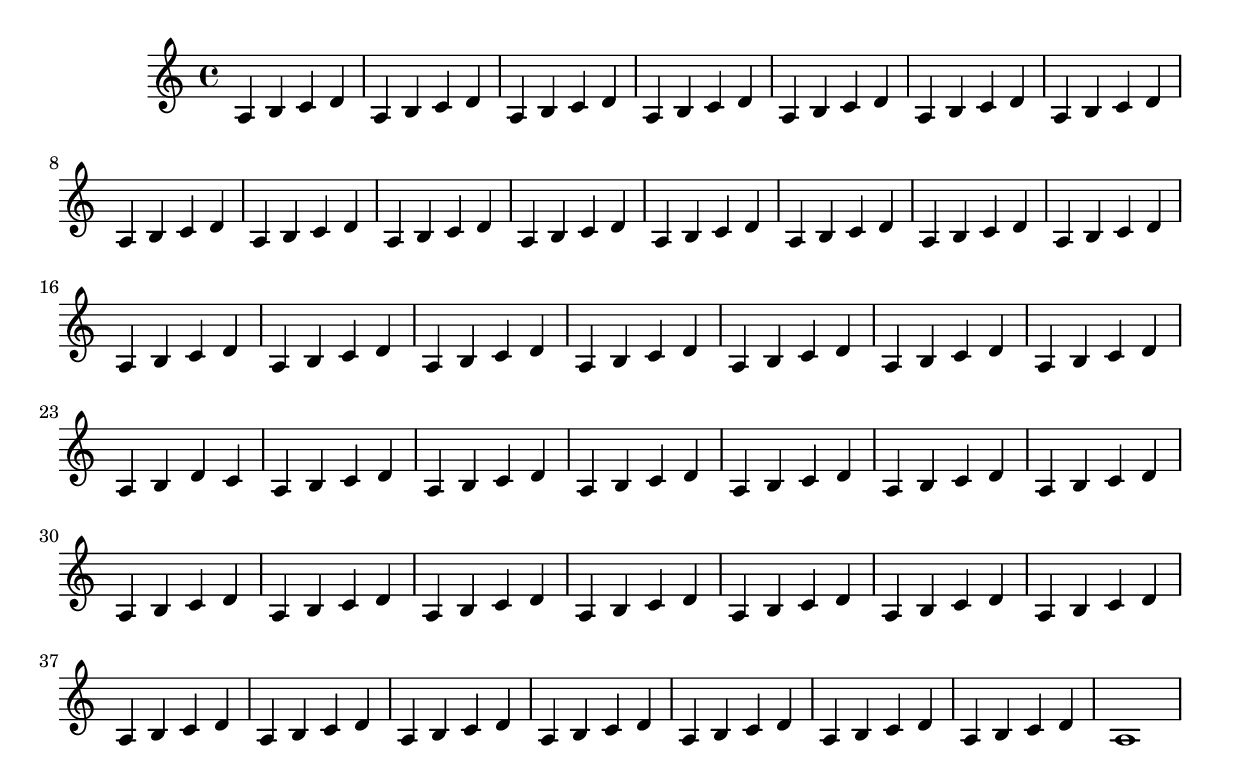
\version "2.16.0"

\header {
  texidoc = "Use @code{define-event-class}, scheme engraver methods,
and grob creation methods to create a fully functional text spanner
in scheme."
}

#(define my-grob-descriptions '())

#(define my-event-classes (ly:make-context-mod))

defineEventClass =
#(define-void-function (parser location class parent)
   (symbol? symbol?)
   (ly:add-context-mod
    my-event-classes
    `(apply
      ,(lambda (context class parent)
	 (ly:context-set-property!
	  context
	  'EventClasses
	  (event-class-cons
	   class
	   parent
	   (ly:context-property context 'EventClasses '()))))
      ,class ,parent)))

\defineEventClass #'scheme-text-span-event #'span-event

#(define (add-grob-definition grob-name grob-entry)
   (let* ((meta-entry   (assoc-get 'meta grob-entry))
          (class        (assoc-get 'class meta-entry))
          (ifaces-entry (assoc-get 'interfaces meta-entry)))
     (set-object-property! grob-name 'translation-type? list?)
     (set-object-property! grob-name 'is-grob? #t)
     (set! ifaces-entry (append (case class
                                  ((Item) '(item-interface))
                                  ((Spanner) '(spanner-interface))
                                  ((Paper_column) '((item-interface
                                                     paper-column-interface)))
                                  ((System) '((system-interface
                                               spanner-interface)))
                                  (else '(unknown-interface)))
                                ifaces-entry))
     (set! ifaces-entry (uniq-list (sort ifaces-entry symbol<?)))
     (set! ifaces-entry (cons 'grob-interface ifaces-entry))
     (set! meta-entry (assoc-set! meta-entry 'name grob-name))
     (set! meta-entry (assoc-set! meta-entry 'interfaces
                                  ifaces-entry))
     (set! grob-entry (assoc-set! grob-entry 'meta meta-entry))
     (set! my-grob-descriptions
           (cons (cons grob-name grob-entry)
                 my-grob-descriptions))))

#(add-grob-definition
  'SchemeTextSpanner
  `(
    (bound-details . ((left . ((Y . 0)
                               (padding . 0.25)
                               (attach-dir . ,LEFT)
                               ))
                      (left-broken . ((end-on-note . #t)))
                      (right . ((Y . 0)
                                (padding . 0.25)
                                ))
                      ))
    (dash-fraction . 0.2)
    (dash-period . 3.0)
    (direction . ,UP)
    (font-shape . italic)
    (left-bound-info . ,ly:line-spanner::calc-left-bound-info)
    (outside-staff-priority . 350)
    (right-bound-info . ,ly:line-spanner::calc-right-bound-info)
    (staff-padding . 0.8)
    (stencil . ,ly:line-spanner::print)
    (style . dashed-line)

    (meta . ((class . Spanner)
             (interfaces . (font-interface
                            line-interface
                            line-spanner-interface
                            side-position-interface))))))

#(define scheme-event-spanner-types
   '(
     (SchemeTextSpanEvent
      . ((description . "Used to signal where scheme text spanner brackets
start and stop.")
         (types . (general-music scheme-text-span-event span-event event))
         ))
     ))

#(set!
  scheme-event-spanner-types
  (map (lambda (x)
         (set-object-property! (car x)
                               'music-description
                               (cdr (assq 'description (cdr x))))
         (let ((lst (cdr x)))
           (set! lst (assoc-set! lst 'name (car x)))
           (set! lst (assq-remove! lst 'description))
           (hashq-set! music-name-to-property-table (car x) lst)
           (cons (car x) lst)))
       scheme-event-spanner-types))

#(set! music-descriptions
       (append scheme-event-spanner-types music-descriptions))

#(set! music-descriptions
       (sort music-descriptions alist<?))

#(define (add-bound-item spanner item)
   (if (null? (ly:spanner-bound spanner LEFT))
       (ly:spanner-set-bound! spanner LEFT item)
       (ly:spanner-set-bound! spanner RIGHT item)))

#(define (axis-offset-symbol axis)
   (if (eq? axis X) 'X-offset 'Y-offset))

#(define (set-axis! grob axis)
  (if (not (number? (ly:grob-property grob 'side-axis)))
      (begin
        (set! (ly:grob-property grob 'side-axis) axis)
        (ly:grob-chain-callback
         grob
         (if (eq? axis X)
             ly:side-position-interface::x-aligned-side
             ly:side-position-interface::y-aligned-side)
         (axis-offset-symbol axis)))))

schemeTextSpannerEngraver =
#(lambda (context)
   (let ((span '())
         (finished '())
         (current-event '())
         (event-drul '(() . ())))
     (make-engraver
      (listeners ((scheme-text-span-event engraver event)
		  (if (= START (ly:event-property event 'span-direction))
		      (set-car! event-drul event)
		      (set-cdr! event-drul event))))
      (acknowledgers ((note-column-interface engraver grob source-engraver)
		      (if (ly:spanner? span)
			  (begin
			    (ly:pointer-group-interface::add-grob span 'note-columns grob)
			    (add-bound-item span grob)))
		      (if (ly:spanner? finished)
			  (begin
			    (ly:pointer-group-interface::add-grob finished 'note-columns grob)
			    (add-bound-item finished grob)))))
      ((process-music trans)
       (if (ly:stream-event? (cdr event-drul))
	   (if (null? span)
	       (ly:warning "You're trying to end a scheme text spanner but you haven't started one.")
	       (begin (set! finished span)
		      (ly:engraver-announce-end-grob trans finished current-event)
		      (set! span '())
		      (set! current-event '())
		      (set-cdr! event-drul '()))))
       (if (ly:stream-event? (car event-drul))
	   (begin (set! current-event (car event-drul))
		  (set! span (ly:engraver-make-grob trans 'SchemeTextSpanner current-event))
		  (set-axis! span Y)
		  (set-car! event-drul '()))))
      ((stop-translation-timestep trans)
       (if (and (ly:spanner? span)
		(null? (ly:spanner-bound span LEFT)))
	   (set! (ly:spanner-bound span LEFT)
		 (ly:context-property context 'currentMusicalColumn)))
       (if (ly:spanner? finished)
	   (begin
	     (if (null? (ly:spanner-bound finished RIGHT))
		 (set! (ly:spanner-bound finished RIGHT)
		       (ly:context-property context 'currentMusicalColumn)))
	     (set! finished '())
	     (set! event-drul '(() . ())))))
      ((finalize trans)
       (if (ly:spanner? finished)
	   (begin
	     (if (null? (ly:spanner-bound finished RIGHT))
		 (set! (ly:spanner-bound finished RIGHT)
		       (ly:context-property context 'currentMusicalColumn)))
	     (set! finished '())))
       (if (ly:spanner? span)
	   (begin
	     (ly:warning "I think there's a dangling scheme text spanner :-(")
	     (ly:grob-suicide! span)
	     (set! span '())))))))

schemeTextSpannerStart =
#(make-span-event 'SchemeTextSpanEvent START)

schemeTextSpannerEnd =
#(make-span-event 'SchemeTextSpanEvent STOP)

\layout {
  \context {
    \Global
    \grobdescriptions #my-grob-descriptions
    #my-event-classes
  }
  \context {
    \Voice
    \consists \schemeTextSpannerEngraver
  }
}

\relative c' {
  a4 b\schemeTextSpannerStart c d |
  \repeat unfold 20 { a4 b c d | }
  a4 b c\schemeTextSpannerEnd d |
  \override SchemeTextSpanner #'to-barline = ##t
  a4\schemeTextSpannerStart b d c |
  \repeat unfold 20 { a4 b c d | }
  a1\schemeTextSpannerEnd |
}
